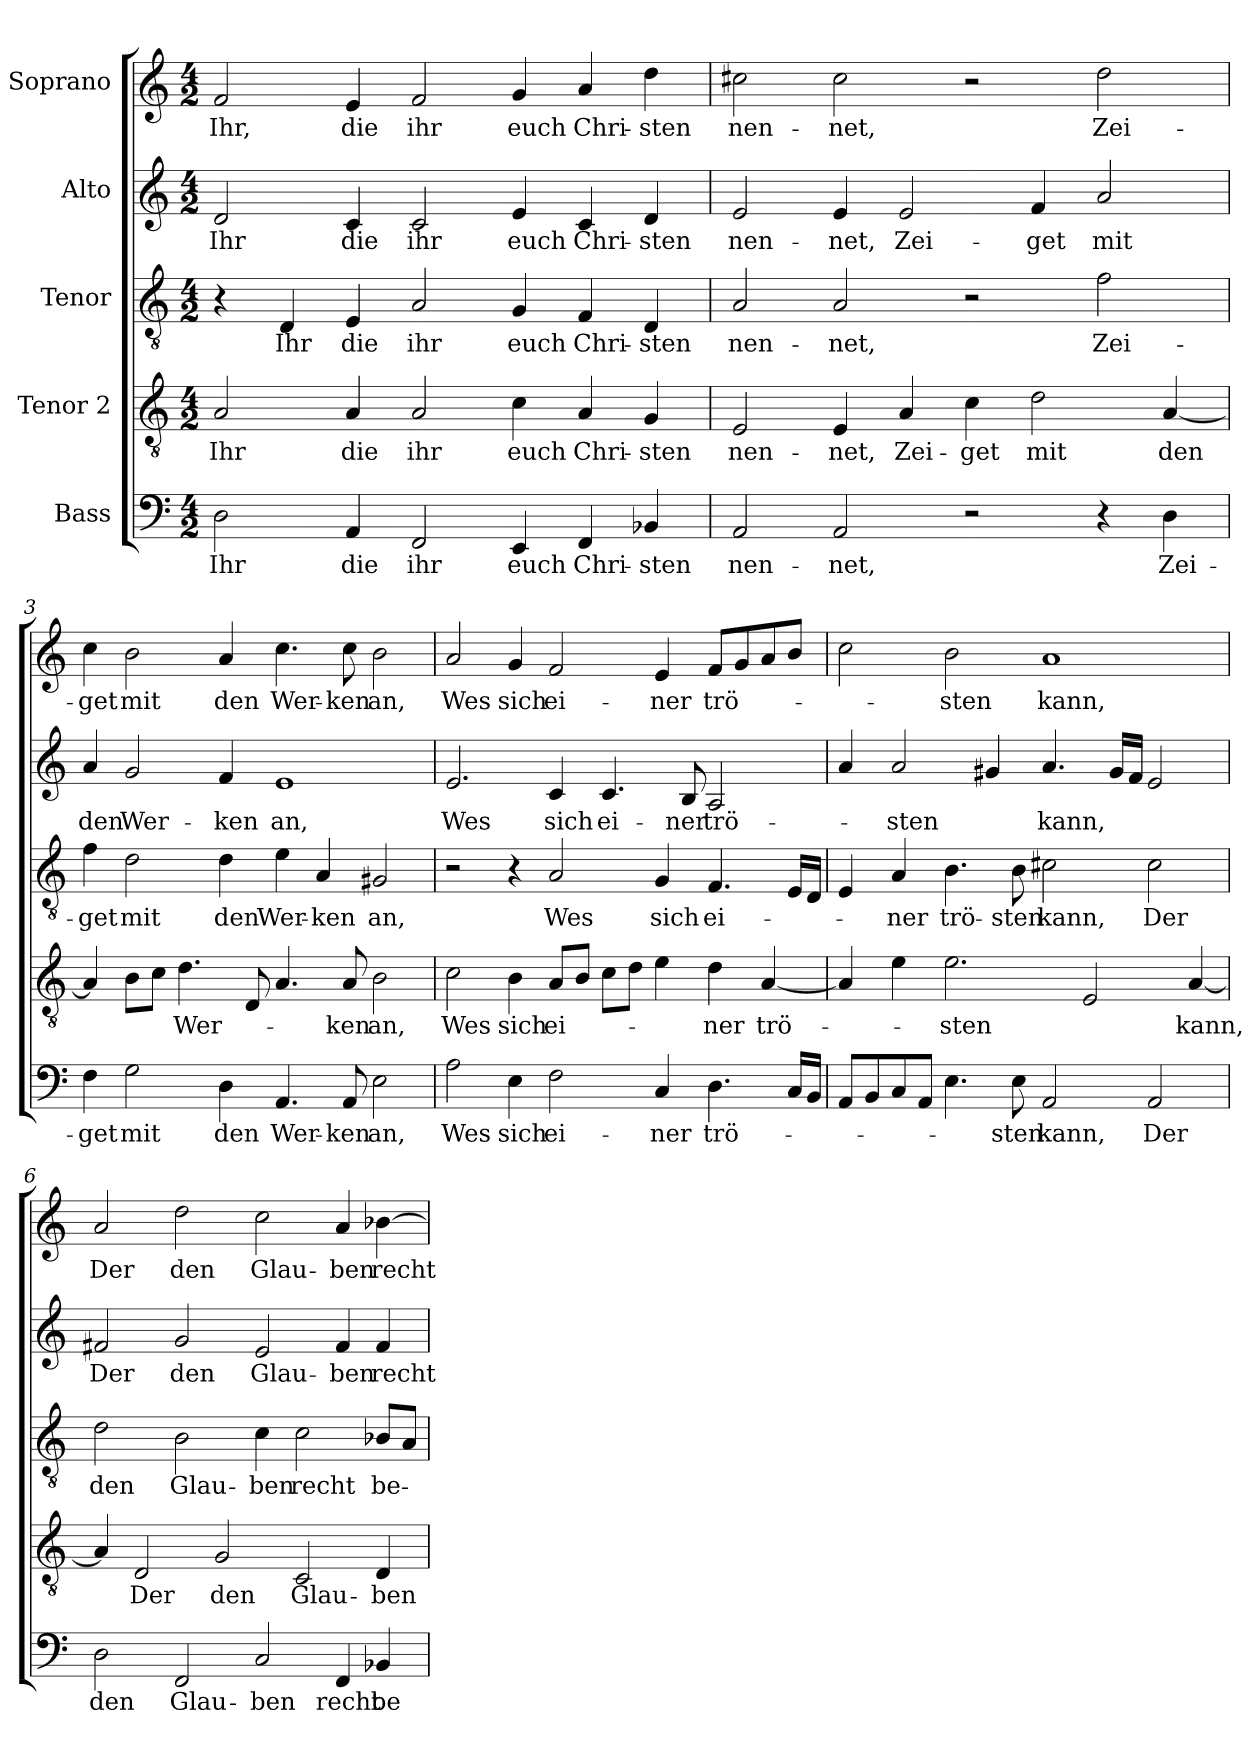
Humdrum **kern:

**kern	**text	**kern	**text	**kern	**text	**kern	**text	**kern	**text
*part5	*part5	*part4	*part4	*part3	*part3	*part2	*part2	*part1	*part1
*staff5	*staff5	*staff4	*staff4	*staff3	*staff3	*staff2	*staff2	*staff1	*staff1
*I"Bass	*	*I"Tenor 2	*	*I"Tenor	*	*I"Alto	*	*I"Soprano	*
*clefF4	*	*clefGv2	*	*clefGv2	*	*clefG2	*	*clefG2	*
*k[]	*	*k[]	*	*k[]	*	*k[]	*	*k[]	*
*M4/2	*	*M4/2	*	*M4/2	*	*M4/2	*	*M4/2	*
=1	=1	=1	=1	=1	=1	=1	=1	=1	=1
2D\	Ihr	2A/	Ihr	4r	.	2d/	Ihr	2f/	Ihr,
.	.	.	.	4D/	Ihr	.	.	.	.
4AA/	die	4A/	die	4E/	die	4c/	die	4e/	die
2FF/	ihr	2A/	ihr	2A/	ihr	2c/	ihr	2f/	ihr
4EE/	euch	4c\	euch	4G/	euch	4e/	euch	4g/	euch
4FF/	Chri-	4A/	Chri-	4F/	Chri-	4c/	Chri-	4a/	Chri-
4BB-X/	-sten	4G/	-sten	4D/	-sten	4d/	-sten	4dd\	-sten
=2	=2	=2	=2	=2	=2	=2	=2	=2	=2
2AA/	nen-	2E/	nen-	2A/	nen-	2e/	nen-	2cc#X\	nen-
2AA/	-net,	4E/	-net,	2A/	-net,	4e/	-net,	2cc#\	-net,
.	.	4A/	Zei-	.	.	2e/	Zei-	.	.
2r	.	4c\	-get	2r	.	.	.	2r	.
.	.	2d\	mit	.	.	4f/	-get	.	.
4r	.	.	.	2f\	Zei-	2a/	mit	2dd\	Zei-
4D\	Zei-	[4A/	den	.	.	.	.	.	.
=3	=3	=3	=3	=3	=3	=3	=3	=3	=3
4F\	-get	4A/]	.	4f\	-get	4a/	den	4cc\	-get
2G\	mit	8B\L	.	2d\	mit	2g/	Wer-	2b\	mit
.	.	8c\J	.	.	.	.	.	.	.
.	.	4.d\	Wer-	.	.	.	.	.	.
4D\	den	.	.	4d\	den	4f/	-ken	4a/	den
.	.	8D/	.	.	.	.	.	.	.
4.AA/	Wer-	4.A/	.	4e\	Wer-	1e	an,	4.cc\	Wer-
.	.	.	.	4A/	-ken	.	.	.	.
8AA/	-ken	8A/	-ken	.	.	.	.	8cc\	-ken
2E\	an,	2B\	an,	2G#X/	an,	.	.	2b\	an,
=4	=4	=4	=4	=4	=4	=4	=4	=4	=4
2A\	Wes	2c\	Wes	2r	.	2.e/	Wes	2a/	Wes
4E\	sich	4B\	sich	4r	.	.	.	4g/	sich
2F\	ei-	8A/L	ei-	2A/	Wes	4c/	sich	2f/	ei-
.	.	8B/J	.	.	.	.	.	.	.
.	.	8c\L	.	.	.	4.c/	ei-	.	.
.	.	8d\J	.	.	.	.	.	.	.
4C/	-ner	4e\	.	4G/	sich	.	.	4e/	-ner
.	.	.	.	.	.	8B/	-ner	.	.
4.D\	trö-	4d\	-ner	4.F/	ei-	2A/	trö-	8f/L	trö-
.	.	.	.	.	.	.	.	8g/	.
.	.	[4A/	trö-	.	.	.	.	8a/	.
16C/LL	.	.	.	16E/LL	.	.	.	8b/J	.
16BB/JJ	.	.	.	16D/JJ	.	.	.	.	.
=5	=5	=5	=5	=5	=5	=5	=5	=5	=5
8AA/L	.	4A/]	.	4E/	.	4a/	.	2cc\	.
8BB/	.	.	.	.	.	.	.	.	.
8C/	.	4e\	.	4A/	-ner	2a/	-sten	.	.
8AA/J	.	.	.	.	.	.	.	.	.
4.E\	.	2.e\	-sten	4.B\	trö-	.	.	2b\	-sten
.	.	.	.	.	.	4g#X/	.	.	.
8E\	-sten	.	.	8B\	-sten	.	.	.	.
2AA/	kann,	.	.	2c#X\	kann,	4.a/	kann,	1a	kann,
.	.	2E/	.	.	.	.	.	.	.
.	.	.	.	.	.	16g#/LL	.	.	.
.	.	.	.	.	.	16f/JJ	.	.	.
2AA/	Der	.	.	2c#\	Der	2e/	.	.	.
.	.	[4A/	kann,	.	.	.	.	.	.
=6	=6	=6	=6	=6	=6	=6	=6	=6	=6
2D\	den	4A/]	.	2d\	den	2f#X/	Der	2a/	Der
.	.	2D/	Der	.	.	.	.	.	.
2FF/	Glau-	.	.	2B\	Glau-	2g/	den	2dd\	den
.	.	2G/	den	.	.	.	.	.	.
2C/	-ben	.	.	4c\	-ben	2e/	Glau-	2cc\	Glau-
.	.	2C/	Glau-	2c\	recht	.	.	.	.
4FF/	recht	.	.	.	.	4f#/	-ben	4a/	-ben
4BB-X/	be-	4D/	-ben	8B-X/L	be-	4f#/	recht	[4b-X\	recht-
.	.	.	.	8A/J	.	.	.	.	.
=	=	=	=	=	=	=	=	=	=
*-	*-	*-	*-	*-	*-	*-	*-	*-	*-
